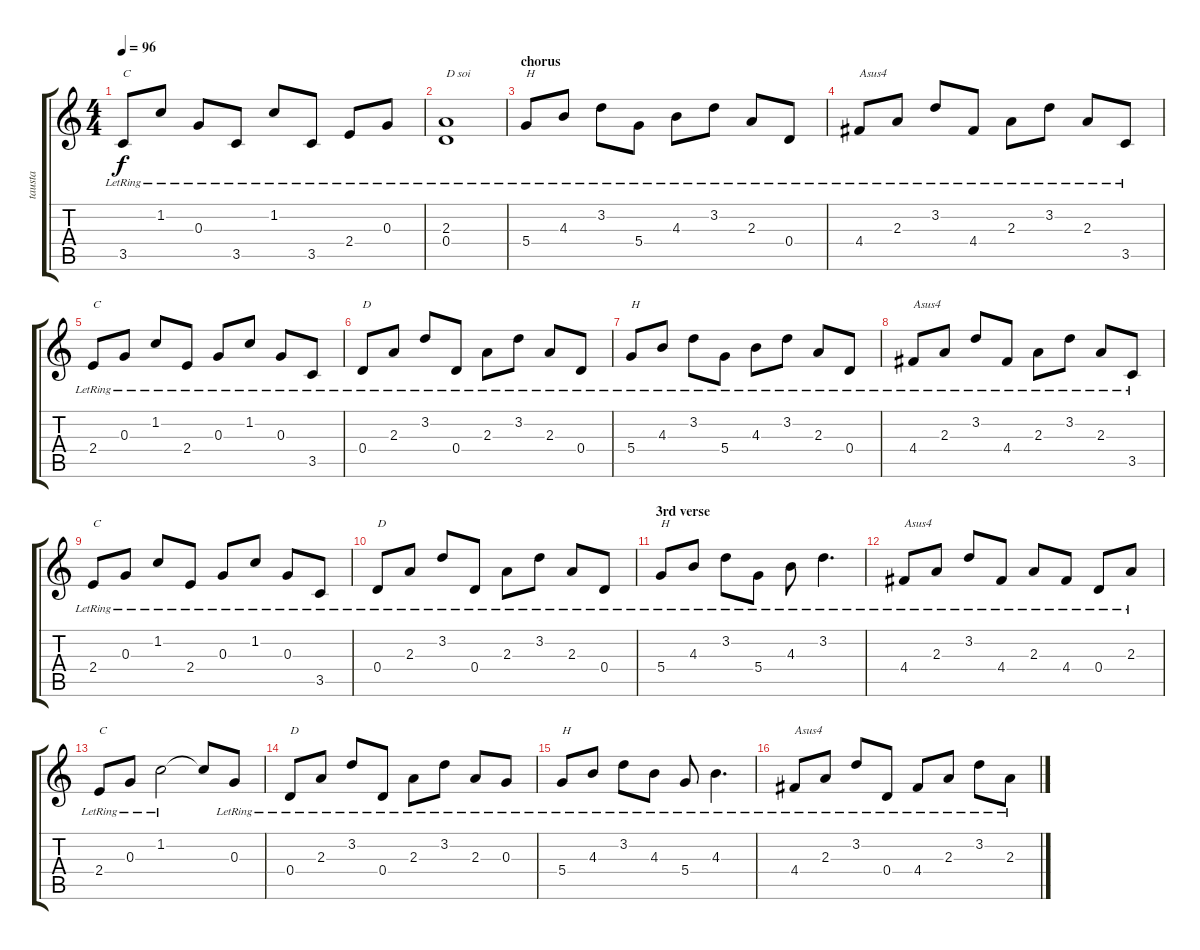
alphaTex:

\track ("tausta" "tausta") {instrument acousticguitarsteel}
\staff {score tabs}
\tuning (E4 B3 G3 D3 A2 E2) {hide}
\ts (4 4)
\tempo 96
\clef g2
\ks c
3.5{lr}.8{txt "C" dy f} 1.2{lr}.8 0.3{lr}.8 3.5{lr}.8 1.2{lr}.8 3.5{lr}.8 2.4{lr}.8 0.3{lr}.8 |
(2.3{lr} 0.4{lr}).1{txt "D soi"} |
\section ("" "chorus")
5.4{lr}.8{txt "H"} 4.3{lr}.8 3.2{lr}.8 5.4{lr}.8 4.3{lr}.8 3.2{lr}.8 2.3{lr}.8 0.4{lr}.8 |
4.4{lr}.8{txt "Asus4"} 2.3{lr}.8 3.2{lr}.8 4.4{lr}.8 2.3{lr}.8 3.2{lr}.8 2.3{lr}.8 3.5{lr}.8 |
2.4{lr}.8{txt "C"} 0.3{lr}.8 1.2{lr}.8 2.4{lr}.8 0.3{lr}.8 1.2{lr}.8 0.3{lr}.8 3.5{lr}.8 |
0.4{lr}.8{txt "D"} 2.3{lr}.8 3.2{lr}.8 0.4{lr}.8 2.3{lr}.8 3.2{lr}.8 2.3{lr}.8 0.4{lr}.8 |
5.4{lr}.8{txt "H"} 4.3{lr}.8 3.2{lr}.8 5.4{lr}.8 4.3{lr}.8 3.2{lr}.8 2.3{lr}.8 0.4{lr}.8 |
4.4{lr}.8{txt "Asus4"} 2.3{lr}.8 3.2{lr}.8 4.4{lr}.8 2.3{lr}.8 3.2{lr}.8 2.3{lr}.8 3.5{lr}.8 |
2.4{lr}.8{txt "C"} 0.3{lr}.8 1.2{lr}.8 2.4{lr}.8 0.3{lr}.8 1.2{lr}.8 0.3{lr}.8 3.5{lr}.8 |
0.4{lr}.8{txt "D"} 2.3{lr}.8 3.2{lr}.8 0.4{lr}.8 2.3{lr}.8 3.2{lr}.8 2.3{lr}.8 0.4{lr}.8 |
\section ("" "3rd verse")
5.4{lr}.8{txt "H"} 4.3{lr}.8 3.2{lr}.8 5.4{lr}.8 4.3{lr}.8 3.2{lr}.4{d} |
4.4{lr}.8{txt "Asus4"} 2.3{lr}.8 3.2{lr}.8 4.4{lr}.8 2.3{lr}.8 4.4{lr}.8 0.4{lr}.8 2.3{lr}.8 |
2.4{lr}.8{txt "C"} 0.3{lr}.8 1.2{lr}.2 1.2{t}.8 0.3{lr}.8 |
0.4{lr}.8{txt "D"} 2.3{lr}.8 3.2{lr}.8 0.4{lr}.8 2.3{lr}.8 3.2{lr}.8 2.3{lr}.8 0.3{lr}.8 |
5.4{lr}.8{txt "H"} 4.3{lr}.8 3.2{lr}.8 4.3{lr}.8 5.4{lr}.8 4.3{lr}.4{d} |
4.4{lr}.8{txt "Asus4"} 2.3{lr}.8 3.2{lr}.8 0.4{lr}.8 4.4{lr}.8 2.3{lr}.8 3.2{lr}.8 2.3{lr}.8
